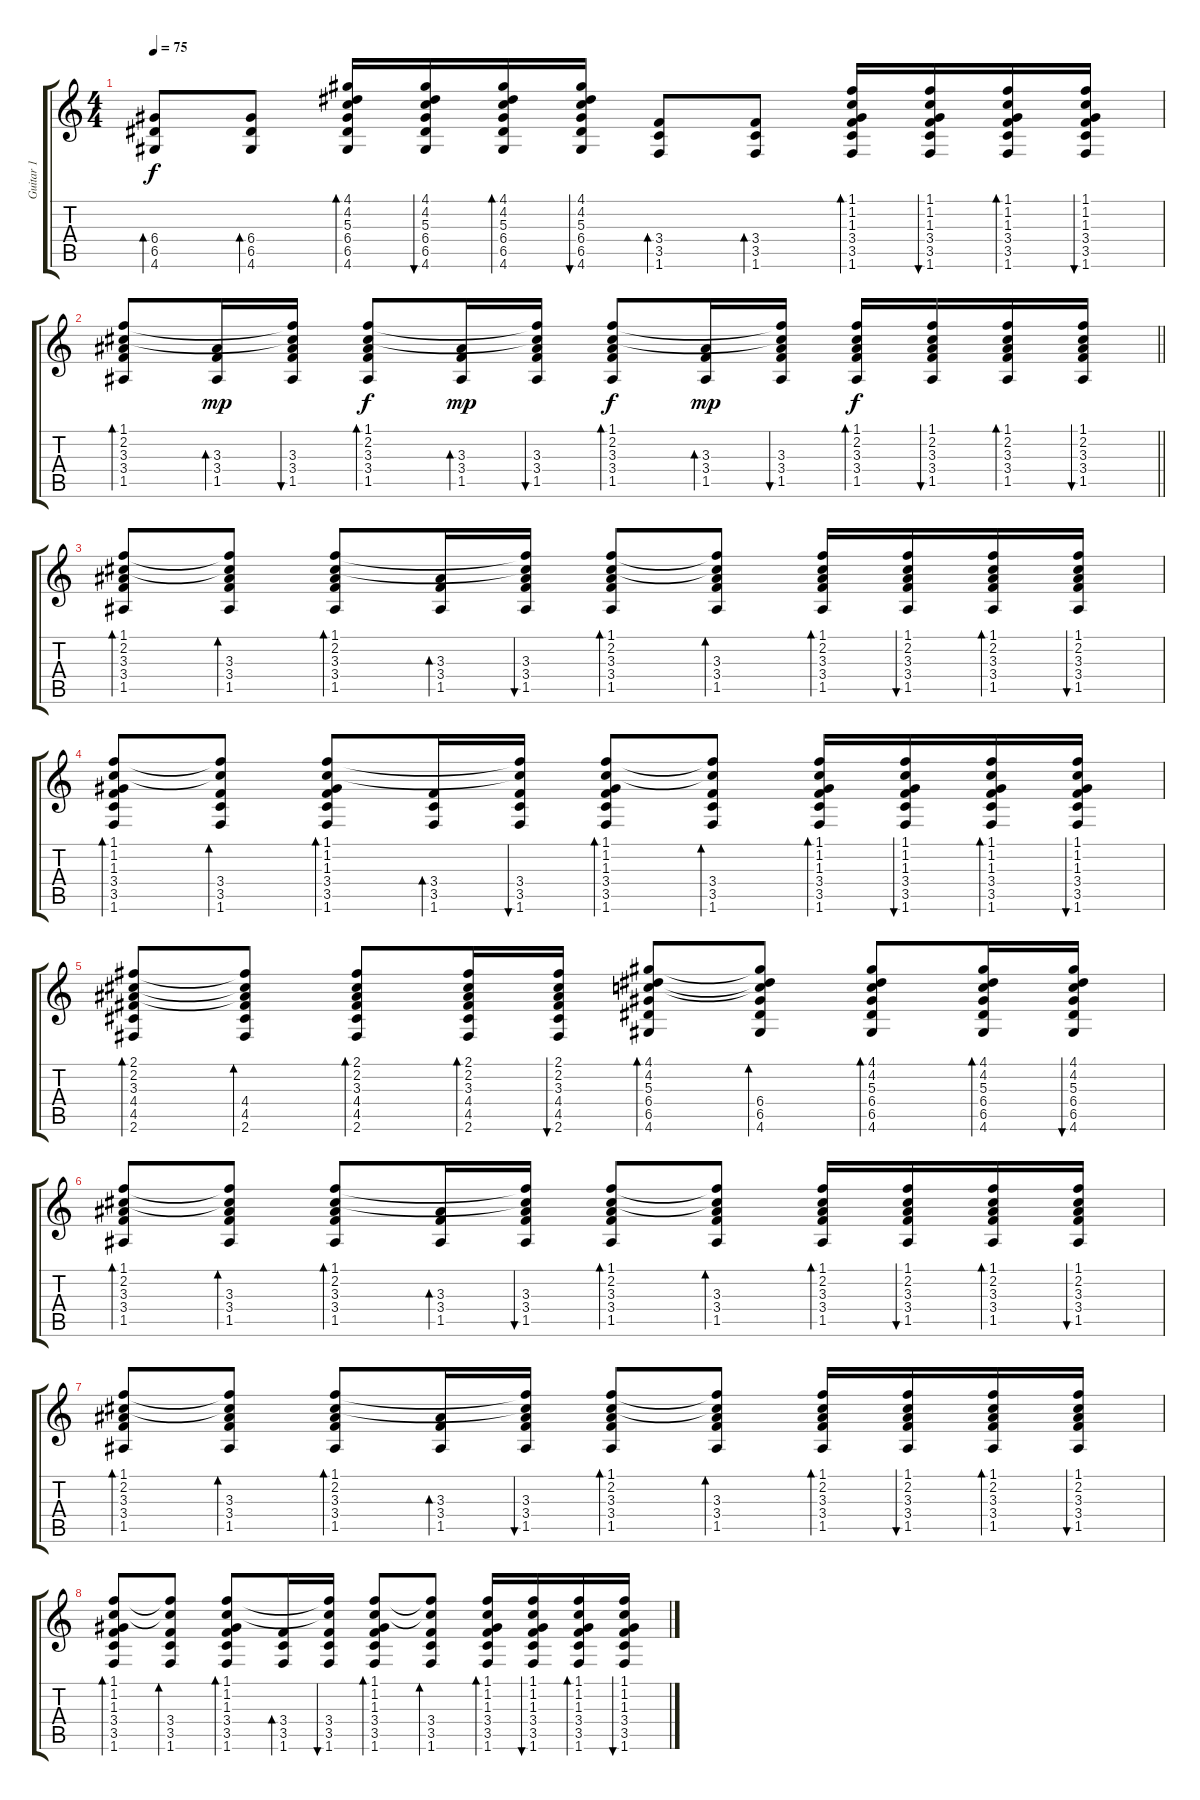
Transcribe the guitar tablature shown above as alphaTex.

\track ("Guitar 1" "Guitar 1") {instrument acousticguitarsteel}
\staff {score tabs}
\tuning (E4 B3 G3 D3 A2 E2) {hide}
\ts (4 4)
\tempo 75
\clef g2
\ks c
(6.4 6.5 4.6).8{bd 60 dy f} (6.4 6.5 4.6).8{bd 60} (4.1 4.2 5.3 6.4 6.5 4.6).16{bd 30} (4.1 4.2 5.3 6.4 6.5 4.6).16{bu 30} (4.1 4.2 5.3 6.4 6.5 4.6).16{bd 30} (4.1 4.2 5.3 6.4 6.5 4.6).16{bu 30} (3.4 3.5 1.6).8{bd 60} (3.4 3.5 1.6).8{bd 60} (1.1 1.2 1.3 3.4 3.5 1.6).16{bd 30} (1.1 1.2 1.3 3.4 3.5 1.6).16{bu 30} (1.1 1.2 1.3 3.4 3.5 1.6).16{bd 30} (1.1 1.2 1.3 3.4 3.5 1.6).16{bu 30} |
\barLineRight lightlight
(1.1 2.2 3.3 3.4 1.5).8{bd 60} (3.3 3.4 1.5).16{bd 60 dy mp} (1.1{t} 2.2{t} 3.3 3.4 1.5).16{bu 60} (1.1 2.2 3.3 3.4 1.5).8{bd 60 dy f} (3.3 3.4 1.5).16{bd 60 dy mp} (1.1{t} 2.2{t} 3.3 3.4 1.5).16{bu 60} (1.1 2.2 3.3 3.4 1.5).8{bd 60 dy f} (3.3 3.4 1.5).16{bd 60 dy mp} (1.1{t} 2.2{t} 3.3 3.4 1.5).16{bu 60} (1.1 2.2 3.3 3.4 1.5).16{bd 60 dy f} (1.1 2.2 3.3 3.4 1.5).16{bu 60} (1.1 2.2 3.3 3.4 1.5).16{bd 60} (1.1 2.2 3.3 3.4 1.5).16{bu 60} |
(1.1 2.2 3.3 3.4 1.5).8{bd 60} (1.1{t} 2.2{t} 3.3 3.4 1.5).8{bd 30} (1.1 2.2 3.3 3.4 1.5).8{bd 30} (3.3 3.4 1.5).16{bd 30} (1.1{t} 2.2{t} 3.3 3.4 1.5).16{bu 30} (1.1 2.2 3.3 3.4 1.5).8{bd 60} (1.1{t} 2.2{t} 3.3 3.4 1.5).8{bd 30} (1.1 2.2 3.3 3.4 1.5).16{bd 30} (1.1 2.2 3.3 3.4 1.5).16{bu 30} (1.1 2.2 3.3 3.4 1.5).16{bd 30} (1.1 2.2 3.3 3.4 1.5).16{bu 30} |
(1.1 1.2 1.3 3.4 3.5 1.6).8{bd 60} (1.1{t} 1.2{t} 3.4 3.5 1.6).8{bd 30} (1.1 1.2 1.3 3.4 3.5 1.6).8{bd 30} (3.4 3.5 1.6).16{bd 30} (1.1{t} 1.2{t} 3.4 3.5 1.6).16{bu 30} (1.1 1.2 1.3 3.4 3.5 1.6).8{bd 60} (1.1{t} 1.2{t} 3.4 3.5 1.6).8{bd 30} (1.1 1.2 1.3 3.4 3.5 1.6).16{bd 30} (1.1 1.2 1.3 3.4 3.5 1.6).16{bu 30} (1.1 1.2 1.3 3.4 3.5 1.6).16{bd 30} (1.1 1.2 1.3 3.4 3.5 1.6).16{bu 30} |
(2.1 2.2 3.3 4.4 4.5 2.6).8{bd 120} (2.1{t} 2.2{t} 3.3{t} 4.4 4.5 2.6).8{bd 30} (2.1 2.2 3.3 4.4 4.5 2.6).8{bd 30} (2.1 2.2 3.3 4.4 4.5 2.6).16{bd 30} (2.1 2.2 3.3 4.4 4.5 2.6).16{bu 30} (4.1 4.2 5.3 6.4 6.5 4.6).8{bd 120} (4.1{t} 4.2{t} 5.3{t} 6.4 6.5 4.6).8{bd 30} (4.1 4.2 5.3 6.4 6.5 4.6).8{bd 30} (4.1 4.2 5.3 6.4 6.5 4.6).16{bd 30} (4.1 4.2 5.3 6.4 6.5 4.6).16{bu 30} |
(1.1 2.2 3.3 3.4 1.5).8{bd 60} (1.1{t} 2.2{t} 3.3 3.4 1.5).8{bd 30} (1.1 2.2 3.3 3.4 1.5).8{bd 30} (3.3 3.4 1.5).16{bd 30} (1.1{t} 2.2{t} 3.3 3.4 1.5).16{bu 30} (1.1 2.2 3.3 3.4 1.5).8{bd 60} (1.1{t} 2.2{t} 3.3 3.4 1.5).8{bd 30} (1.1 2.2 3.3 3.4 1.5).16{bd 30} (1.1 2.2 3.3 3.4 1.5).16{bu 30} (1.1 2.2 3.3 3.4 1.5).16{bd 30} (1.1 2.2 3.3 3.4 1.5).16{bu 30} |
(1.1 2.2 3.3 3.4 1.5).8{bd 60} (1.1{t} 2.2{t} 3.3 3.4 1.5).8{bd 30} (1.1 2.2 3.3 3.4 1.5).8{bd 30} (3.3 3.4 1.5).16{bd 30} (1.1{t} 2.2{t} 3.3 3.4 1.5).16{bu 30} (1.1 2.2 3.3 3.4 1.5).8{bd 60} (1.1{t} 2.2{t} 3.3 3.4 1.5).8{bd 30} (1.1 2.2 3.3 3.4 1.5).16{bd 30} (1.1 2.2 3.3 3.4 1.5).16{bu 30} (1.1 2.2 3.3 3.4 1.5).16{bd 30} (1.1 2.2 3.3 3.4 1.5).16{bu 30} |
(1.1 1.2 1.3 3.4 3.5 1.6).8{bd 60} (1.1{t} 1.2{t} 3.4 3.5 1.6).8{bd 30} (1.1 1.2 1.3 3.4 3.5 1.6).8{bd 30} (3.4 3.5 1.6).16{bd 30} (1.1{t} 1.2{t} 3.4 3.5 1.6).16{bu 30} (1.1 1.2 1.3 3.4 3.5 1.6).8{bd 60} (1.1{t} 1.2{t} 3.4 3.5 1.6).8{bd 30} (1.1 1.2 1.3 3.4 3.5 1.6).16{bd 30} (1.1 1.2 1.3 3.4 3.5 1.6).16{bu 30} (1.1 1.2 1.3 3.4 3.5 1.6).16{bd 30} (1.1 1.2 1.3 3.4 3.5 1.6).16{bu 30}
